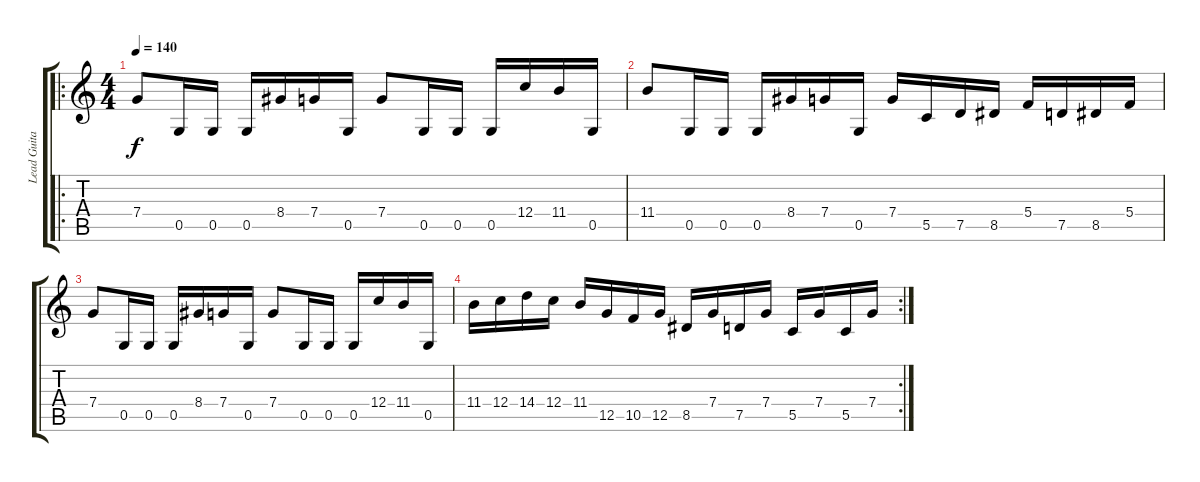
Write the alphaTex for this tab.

\track ("Lead Guitar" "Lead Guita") {instrument overdrivenguitar}
\staff {score tabs}
\tuning (D4 A3 F3 C3 G2 D2) {hide}
\ro
\ts (4 4)
\tempo 140
\clef g2
\ks c
7.4.8{dy f} 0.5.16 0.5.16 0.5.16 8.4.16 7.4.16 0.5.16 7.4.8 0.5.16 0.5.16 0.5.16 12.4.16 11.4.16 0.5.16 |
11.4.8 0.5.16 0.5.16 0.5.16 8.4.16 7.4.16 0.5.16 7.4.16 5.5.16 7.5.16 8.5.16 5.4.16 7.5.16 8.5.16 5.4.16 |
7.4.8 0.5.16 0.5.16 0.5.16 8.4.16 7.4.16 0.5.16 7.4.8 0.5.16 0.5.16 0.5.16 12.4.16 11.4.16 0.5.16 |
\rc 2
11.4.16 12.4.16 14.4.16 12.4.16 11.4.16 12.5.16 10.5.16 12.5.16 8.5.16 7.4.16 7.5.16 7.4.16 5.5.16 7.4.16 5.5.16 7.4.16
